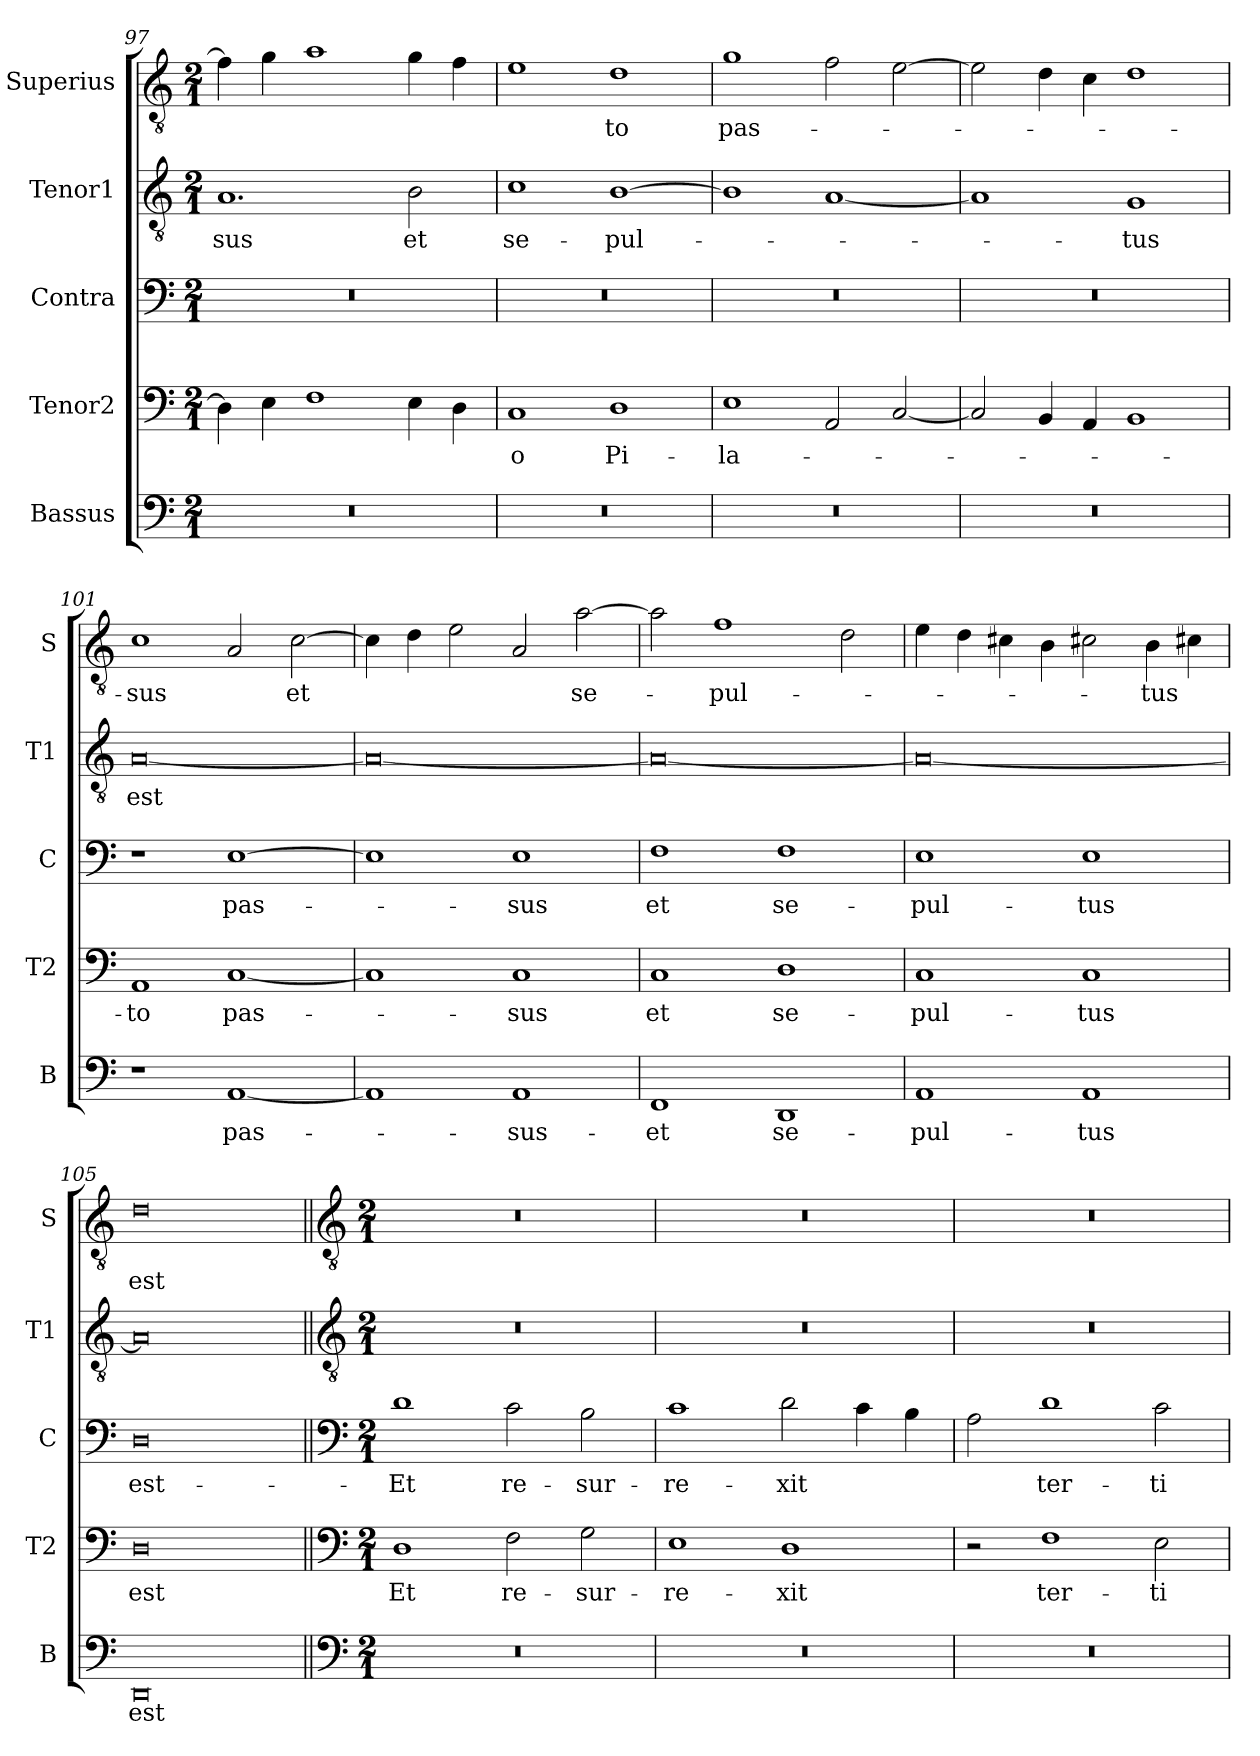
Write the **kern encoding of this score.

**kern	**text	**kern	**text	**kern	**text	**kern	**text	**kern	**text
*part5	*part5	*part4	*part4	*part3	*part3	*part2	*part2	*part1	*part1
*staff5	*staff5	*staff4	*staff4	*staff3	*staff3	*staff2	*staff2	*staff1	*staff1
*I"Bassus	*	*I"Tenor2	*	*I"Contra	*	*I"Tenor1	*	*I"Superius	*
*I'B	*	*I'T2	*	*I'C	*	*I'T1	*	*I'S	*
*clefF4	*	*clefF4	*	*clefF4	*	*clefGv2	*	*clefGv2	*
*k[]	*	*k[]	*	*k[]	*	*k[]	*	*k[]	*
*M2/1	*	*M2/1	*	*M2/1	*	*M2/1	*	*M2/1	*
=97	=97	=97	=97	=97	=97	=97	=97	=97	=97
0r	.	4D\]	.	0r	.	1.A	-sus	4f\]	.
.	.	4E\	.	.	.	.	.	4g\	.
.	.	1F	.	.	.	.	.	1a	.
.	.	4E\	.	.	.	2B\	et	4g\	.
.	.	4D\	.	.	.	.	.	4f\	.
=98	=98	=98	=98	=98	=98	=98	=98	=98	=98
0r	.	1C	o	0r	.	1c	se-	1e	.
.	.	1D	Pi-	.	.	[1B	-pul-	1d	-to
=99	=99	=99	=99	=99	=99	=99	=99	=99	=99
0r	.	1E	-la-	0r	.	1B]	.	1g	pas-
.	.	2AA/	.	.	.	[1A	.	2f\	.
.	.	[2C/	.	.	.	.	.	[2e\	.
=100	=100	=100	=100	=100	=100	=100	=100	=100	=100
0r	.	2C/]	.	0r	.	1A]	.	2e\]	.
.	.	4BB/	.	.	.	.	.	4d\	.
.	.	4AA/	.	.	.	.	.	4c\	.
.	.	1BB	.	.	.	1G	-tus	1d	.
=101	=101	=101	=101	=101	=101	=101	=101	=101	=101
1r	.	1AA	-to	1r	.	[0A	est	1c	-sus
[1AA	pas-	[1C	pas-	[1E	pas-	.	.	2A/	.
.	.	.	.	.	.	.	.	[2c\	et
=102	=102	=102	=102	=102	=102	=102	=102	=102	=102
1AA]	.	1C]	.	1E]	.	0A_	.	4c\]	.
.	.	.	.	.	.	.	.	4d\	.
.	.	.	.	.	.	.	.	2e\	.
1AA	-sus-	1C	-sus	1E	-sus	.	.	2A/	.
.	.	.	.	.	.	.	.	[2a\	se-
=103	=103	=103	=103	=103	=103	=103	=103	=103	=103
1FF	-et	1C	et	1F	et	0A_	.	2a\]	.
.	.	.	.	.	.	.	.	1f	-pul-
1DD	se-	1D	se-	1F	se-	.	.	.	.
.	.	.	.	.	.	.	.	2d\	.
=104	=104	=104	=104	=104	=104	=104	=104	=104	=104
1AA	-pul-	1C	-pul-	1E	-pul-	0A_	.	4e\	.
.	.	.	.	.	.	.	.	4d\	.
.	.	.	.	.	.	.	.	4c#X\	.
.	.	.	.	.	.	.	.	4B\	.
1AA	-tus	1C	-tus	1E	-tus	.	.	2c#X\	.
.	.	.	.	.	.	.	.	4B\	-tus
.	.	.	.	.	.	.	.	4c#X\	.
=105	=105	=105	=105	=105	=105	=105	=105	=105	=105
0DD	est	0D	est	0D	est-	0A]	.	0d	est
!!LO:LB:g=z
=106||	=106||	=106||	=106||	=106||	=106||	=106||	=106||	=106||	=106||
*clefF4	*	*clefF4	*	*clefF4	*	*clefGv2	*	*clefGv2	*
*k[]	*	*k[]	*	*k[]	*	*k[]	*	*k[]	*
*M2/1	*	*M2/1	*	*M2/1	*	*M2/1	*	*M2/1	*
0r	.	1D	Et	1d	-Et	0r	.	0r	.
.	.	2F\	re-	2c\	re-	.	.	.	.
.	.	2G\	-sur-	2B\	-sur-	.	.	.	.
=107	=107	=107	=107	=107	=107	=107	=107	=107	=107
0r	.	1E	-re-	1c	-re-	0r	.	0r	.
.	.	1D	-xit	2d\	-xit	.	.	.	.
.	.	.	.	4c\	.	.	.	.	.
.	.	.	.	4B\	.	.	.	.	.
=108	=108	=108	=108	=108	=108	=108	=108	=108	=108
0r	.	2r	.	2A\	.	0r	.	0r	.
.	.	1F	ter-	1d	ter-	.	.	.	.
.	.	2E\	-ti-	2c\	-ti-	.	.	.	.
=	=	=	=	=	=	=	=	=	=
*-	*-	*-	*-	*-	*-	*-	*-	*-	*-
